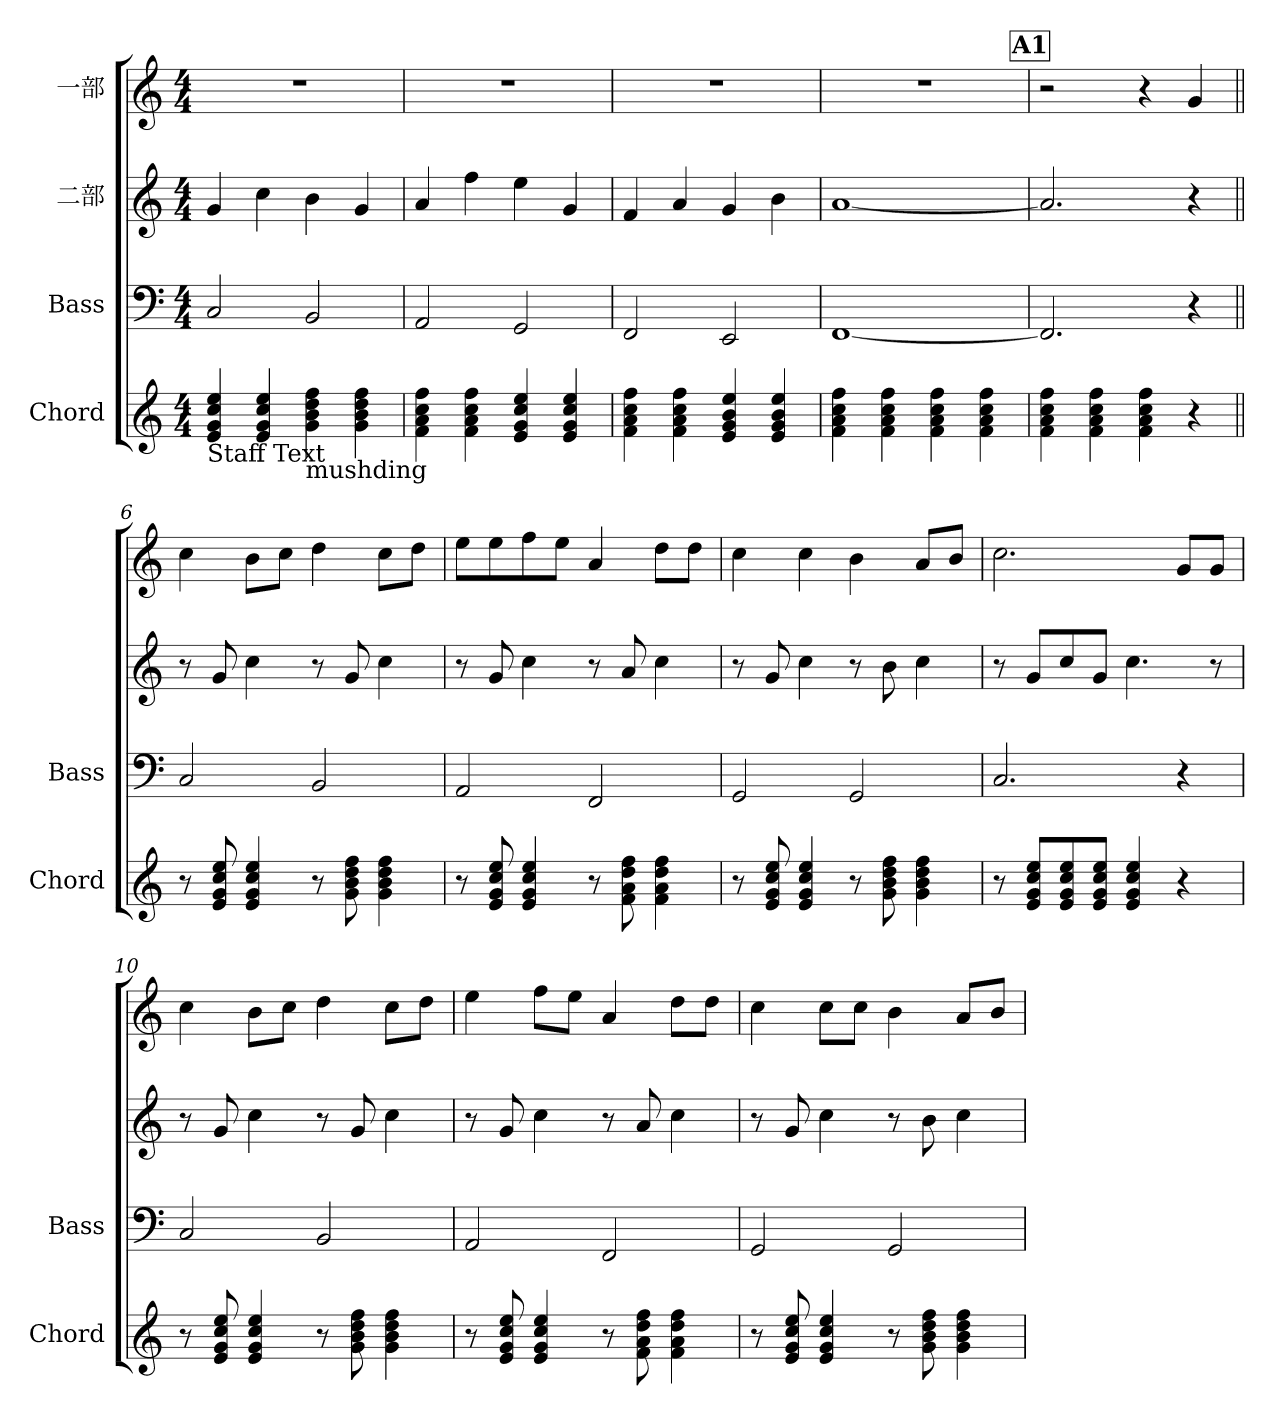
**kern	**kern	**kern	**kern
*part4	*part3	*part2	*part1
*staff4	*staff3	*staff2	*staff1
*I"Chord	*I"Bass	*I"二部	*I"一部
*I'Chord	*I'Bass	*	*
*clefG2	*clefF4	*clefG2	*clefG2
*ITrd7c12	*	*	*
*k[]	*k[]	*k[]	*k[]
*M4/4	*M4/4	*M4/4	*M4/4
=1	=1	=1	=1
!LO:TX:b:t=Staff Text	!	!	!
4E/ 4G/ 4c/ 4e/	2C/	4g/	1r
4E/ 4G/ 4c/ 4e/	.	4cc\	.
!LO:TX:b:t=mushding	!	!	!
4G\ 4B\ 4d\ 4f\	2BB/	4b\	.
4G\ 4B\ 4d\ 4f\	.	4g/	.
=2	=2	=2	=2
4F\ 4A\ 4c\ 4f\	2AA/	4a/	1r
4F\ 4A\ 4c\ 4f\	.	4ff\	.
4E/ 4G/ 4c/ 4e/	2GG/	4ee\	.
4E/ 4G/ 4c/ 4e/	.	4g/	.
=3	=3	=3	=3
4F\ 4A\ 4c\ 4f\	2FF/	4f/	1r
4F\ 4A\ 4c\ 4f\	.	4a/	.
4E/ 4G/ 4B/ 4e/	2EE/	4g/	.
4E/ 4G/ 4B/ 4e/	.	4b\	.
=4	=4	=4	=4
4F\ 4A\ 4c\ 4f\	[1FF	[1a	1r
4F\ 4A\ 4c\ 4f\	.	.	.
4F\ 4A\ 4c\ 4f\	.	.	.
4F\ 4A\ 4c\ 4f\	.	.	.
!!LO:REH:place=s1:a:B:fs=14:t=A1
=5	=5	=5	=5
4F\ 4A\ 4c\ 4f\	2.FF/]	2.a/]	2r
4F\ 4A\ 4c\ 4f\	.	.	.
4F\ 4A\ 4c\ 4f\	.	.	4r
4r	4r	4r	4g/
=6||	=6||	=6||	=6||
8r	2C/	8r	4cc\
8E/ 8G/ 8c/ 8e/	.	8g/	.
4E/ 4G/ 4c/ 4e/	.	4cc\	8b\L
.	.	.	8cc\J
8r	2BB/	8r	4dd\
8G\ 8B\ 8d\ 8f\	.	8g/	.
4G\ 4B\ 4d\ 4f\	.	4cc\	8cc\L
.	.	.	8dd\J
=7	=7	=7	=7
8r	2AA/	8r	8ee\L
8E/ 8G/ 8c/ 8e/	.	8g/	8ee\
4E/ 4G/ 4c/ 4e/	.	4cc\	8ff\
.	.	.	8ee\J
8r	2FF/	8r	4a/
8F\ 8A\ 8d\ 8f\	.	8a/	.
4F\ 4A\ 4d\ 4f\	.	4cc\	8dd\L
.	.	.	8dd\J
!!LO:LB:g=z
=8	=8	=8	=8
8r	2GG/	8r	4cc\
8E/ 8G/ 8c/ 8e/	.	8g/	.
4E/ 4G/ 4c/ 4e/	.	4cc\	4cc\
8r	2GG/	8r	4b\
8G\ 8B\ 8d\ 8f\	.	8b\	.
4G\ 4B\ 4d\ 4f\	.	4cc\	8a/L
.	.	.	8b/J
=9	=9	=9	=9
8r	2.C/	8r	2.cc\
8E/ 8G/ 8c/ 8e/L	.	8g/L	.
8E/ 8G/ 8c/ 8e/	.	8cc/	.
8E/ 8G/ 8c/ 8e/J	.	8g/J	.
4E/ 4G/ 4c/ 4e/	.	4.cc\	.
4r	4r	.	8g/L
.	.	8r	8g/J
=10	=10	=10	=10
8r	2C/	8r	4cc\
8E/ 8G/ 8c/ 8e/	.	8g/	.
4E/ 4G/ 4c/ 4e/	.	4cc\	8b\L
.	.	.	8cc\J
8r	2BB/	8r	4dd\
8G\ 8B\ 8d\ 8f\	.	8g/	.
4G\ 4B\ 4d\ 4f\	.	4cc\	8cc\L
.	.	.	8dd\J
=11	=11	=11	=11
8r	2AA/	8r	4ee\
8E/ 8G/ 8c/ 8e/	.	8g/	.
4E/ 4G/ 4c/ 4e/	.	4cc\	8ff\L
.	.	.	8ee\J
8r	2FF/	8r	4a/
8F\ 8A\ 8d\ 8f\	.	8a/	.
4F\ 4A\ 4d\ 4f\	.	4cc\	8dd\L
.	.	.	8dd\J
=12	=12	=12	=12
8r	2GG/	8r	4cc\
8E/ 8G/ 8c/ 8e/	.	8g/	.
4E/ 4G/ 4c/ 4e/	.	4cc\	8cc\L
.	.	.	8cc\J
8r	2GG/	8r	4b\
8G\ 8B\ 8d\ 8f\	.	8b\	.
4G\ 4B\ 4d\ 4f\	.	4cc\	8a/L
.	.	.	8b/J
=	=	=	=
*-	*-	*-	*-
